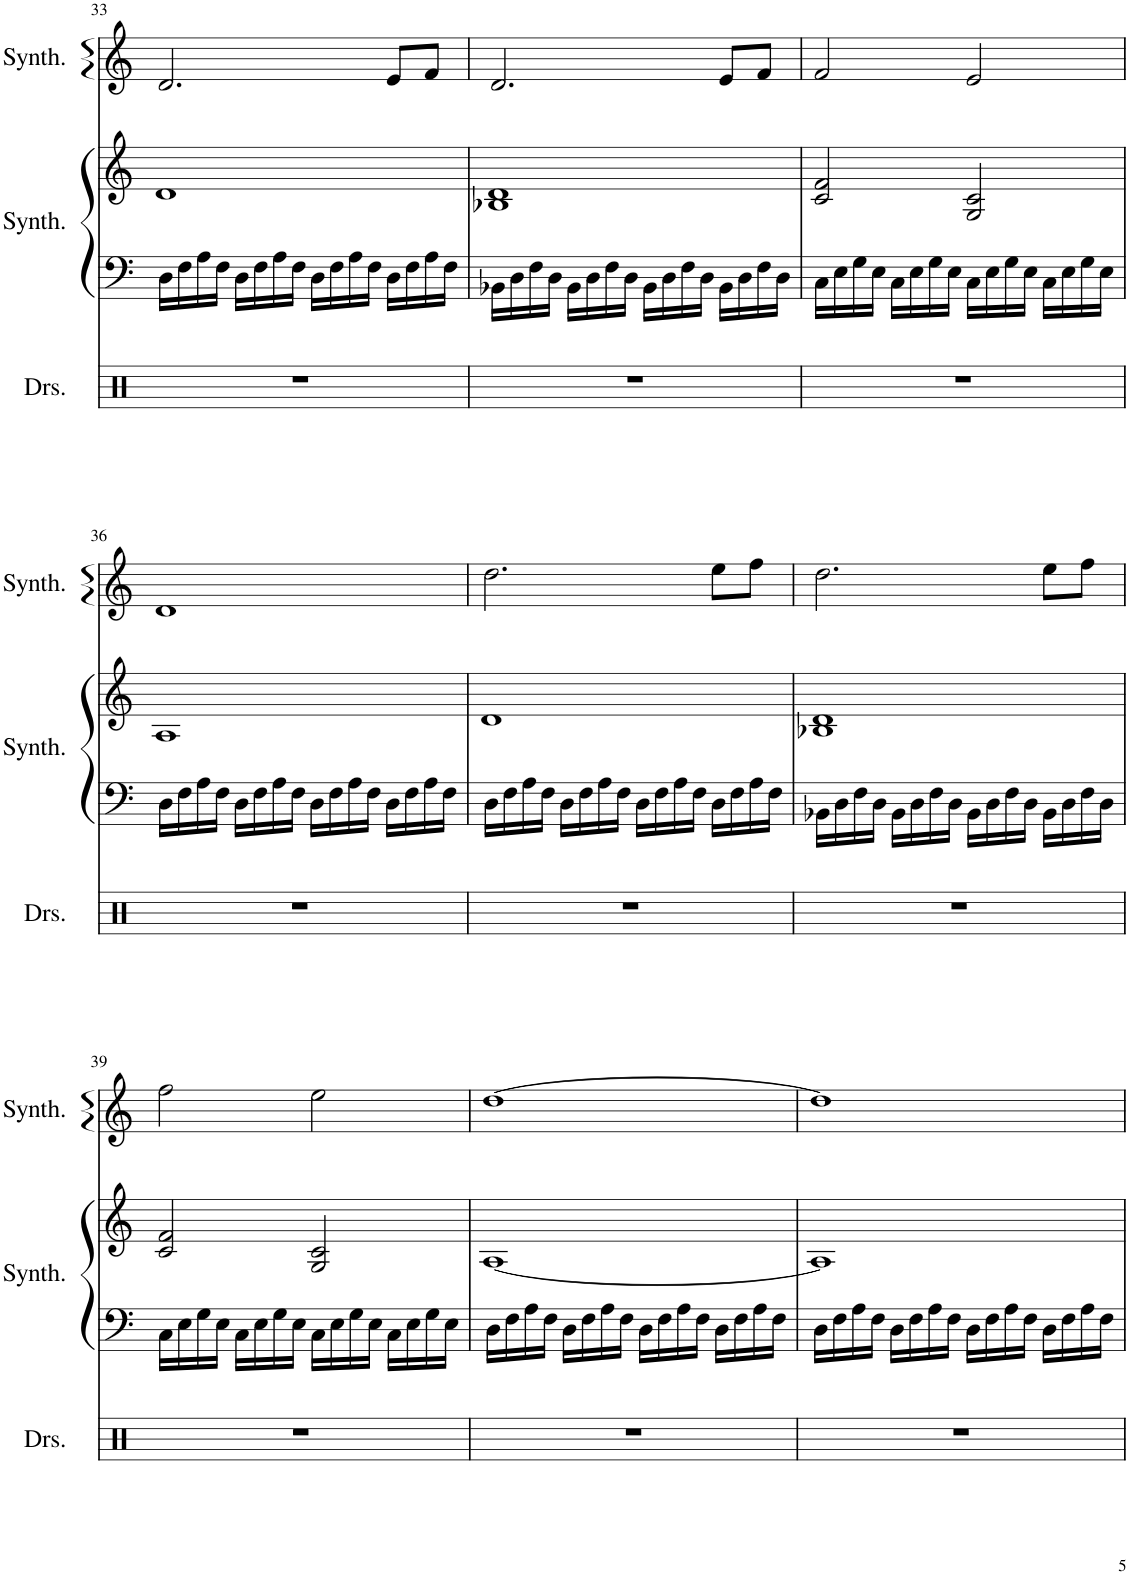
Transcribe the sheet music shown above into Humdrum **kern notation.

**kern	**kern	**kern	**kern
*part3	*part2	*part2	*part1
*staff4	*staff3	*staff2	*staff1
*I"Drumset	*I"Keyboard Synthesizer	*	*I"Keyboard Synthesizer
*I'Drs.	*I'Synth.	*	*I'Synth.
!!LO:PB:g=z
*clefX	*clefF4	*clefG2	*clefG2
*k[]	*k[]	*k[]	*k[]
*M4/4	*M4/4	*M4/4	*M4/4
=33	=33	=33	=33
1r	16D\LL	1d	2.d/
.	16F\	.	.
.	16A\	.	.
.	16F\JJ	.	.
.	16D\LL	.	.
.	16F\	.	.
.	16A\	.	.
.	16F\JJ	.	.
.	16D\LL	.	.
.	16F\	.	.
.	16A\	.	.
.	16F\JJ	.	.
.	16D\LL	.	8e/L
.	16F\	.	.
.	16A\	.	8f/J
.	16F\JJ	.	.
=34	=34	=34	=34
1r	16BB-X\LL	1B-X 1d	2.d/
.	16D\	.	.
.	16F\	.	.
.	16D\JJ	.	.
.	16BB-\LL	.	.
.	16D\	.	.
.	16F\	.	.
.	16D\JJ	.	.
.	16BB-\LL	.	.
.	16D\	.	.
.	16F\	.	.
.	16D\JJ	.	.
.	16BB-\LL	.	8e/L
.	16D\	.	.
.	16F\	.	8f/J
.	16D\JJ	.	.
=35	=35	=35	=35
1r	16C\LL	2c/ 2f/	2f/
.	16E\	.	.
.	16G\	.	.
.	16E\JJ	.	.
.	16C\LL	.	.
.	16E\	.	.
.	16G\	.	.
.	16E\JJ	.	.
.	16C\LL	2G/ 2c/	2e/
.	16E\	.	.
.	16G\	.	.
.	16E\JJ	.	.
.	16C\LL	.	.
.	16E\	.	.
.	16G\	.	.
.	16E\JJ	.	.
!!LO:LB:g=z
=36	=36	=36	=36
1r	16D\LL	1A	1d
.	16F\	.	.
.	16A\	.	.
.	16F\JJ	.	.
.	16D\LL	.	.
.	16F\	.	.
.	16A\	.	.
.	16F\JJ	.	.
.	16D\LL	.	.
.	16F\	.	.
.	16A\	.	.
.	16F\JJ	.	.
.	16D\LL	.	.
.	16F\	.	.
.	16A\	.	.
.	16F\JJ	.	.
=37	=37	=37	=37
1r	16D\LL	1d	2.dd\
.	16F\	.	.
.	16A\	.	.
.	16F\JJ	.	.
.	16D\LL	.	.
.	16F\	.	.
.	16A\	.	.
.	16F\JJ	.	.
.	16D\LL	.	.
.	16F\	.	.
.	16A\	.	.
.	16F\JJ	.	.
.	16D\LL	.	8ee\L
.	16F\	.	.
.	16A\	.	8ff\J
.	16F\JJ	.	.
=38	=38	=38	=38
1r	16BB-X\LL	1B-X 1d	2.dd\
.	16D\	.	.
.	16F\	.	.
.	16D\JJ	.	.
.	16BB-\LL	.	.
.	16D\	.	.
.	16F\	.	.
.	16D\JJ	.	.
.	16BB-\LL	.	.
.	16D\	.	.
.	16F\	.	.
.	16D\JJ	.	.
.	16BB-\LL	.	8ee\L
.	16D\	.	.
.	16F\	.	8ff\J
.	16D\JJ	.	.
!!LO:LB:g=z
=39	=39	=39	=39
1r	16C\LL	2c/ 2f/	2ff\
.	16E\	.	.
.	16G\	.	.
.	16E\JJ	.	.
.	16C\LL	.	.
.	16E\	.	.
.	16G\	.	.
.	16E\JJ	.	.
.	16C\LL	2G/ 2c/	2ee\
.	16E\	.	.
.	16G\	.	.
.	16E\JJ	.	.
.	16C\LL	.	.
.	16E\	.	.
.	16G\	.	.
.	16E\JJ	.	.
=40	=40	=40	=40
1r	16D\LL	[1A	[1dd
.	16F\	.	.
.	16A\	.	.
.	16F\JJ	.	.
.	16D\LL	.	.
.	16F\	.	.
.	16A\	.	.
.	16F\JJ	.	.
.	16D\LL	.	.
.	16F\	.	.
.	16A\	.	.
.	16F\JJ	.	.
.	16D\LL	.	.
.	16F\	.	.
.	16A\	.	.
.	16F\JJ	.	.
=41	=41	=41	=41
1r	16D\LL	1A]	1dd]
.	16F\	.	.
.	16A\	.	.
.	16F\JJ	.	.
.	16D\LL	.	.
.	16F\	.	.
.	16A\	.	.
.	16F\JJ	.	.
.	16D\LL	.	.
.	16F\	.	.
.	16A\	.	.
.	16F\JJ	.	.
.	16D\LL	.	.
.	16F\	.	.
.	16A\	.	.
.	16F\JJ	.	.
=	=	=	=
*-	*-	*-	*-
